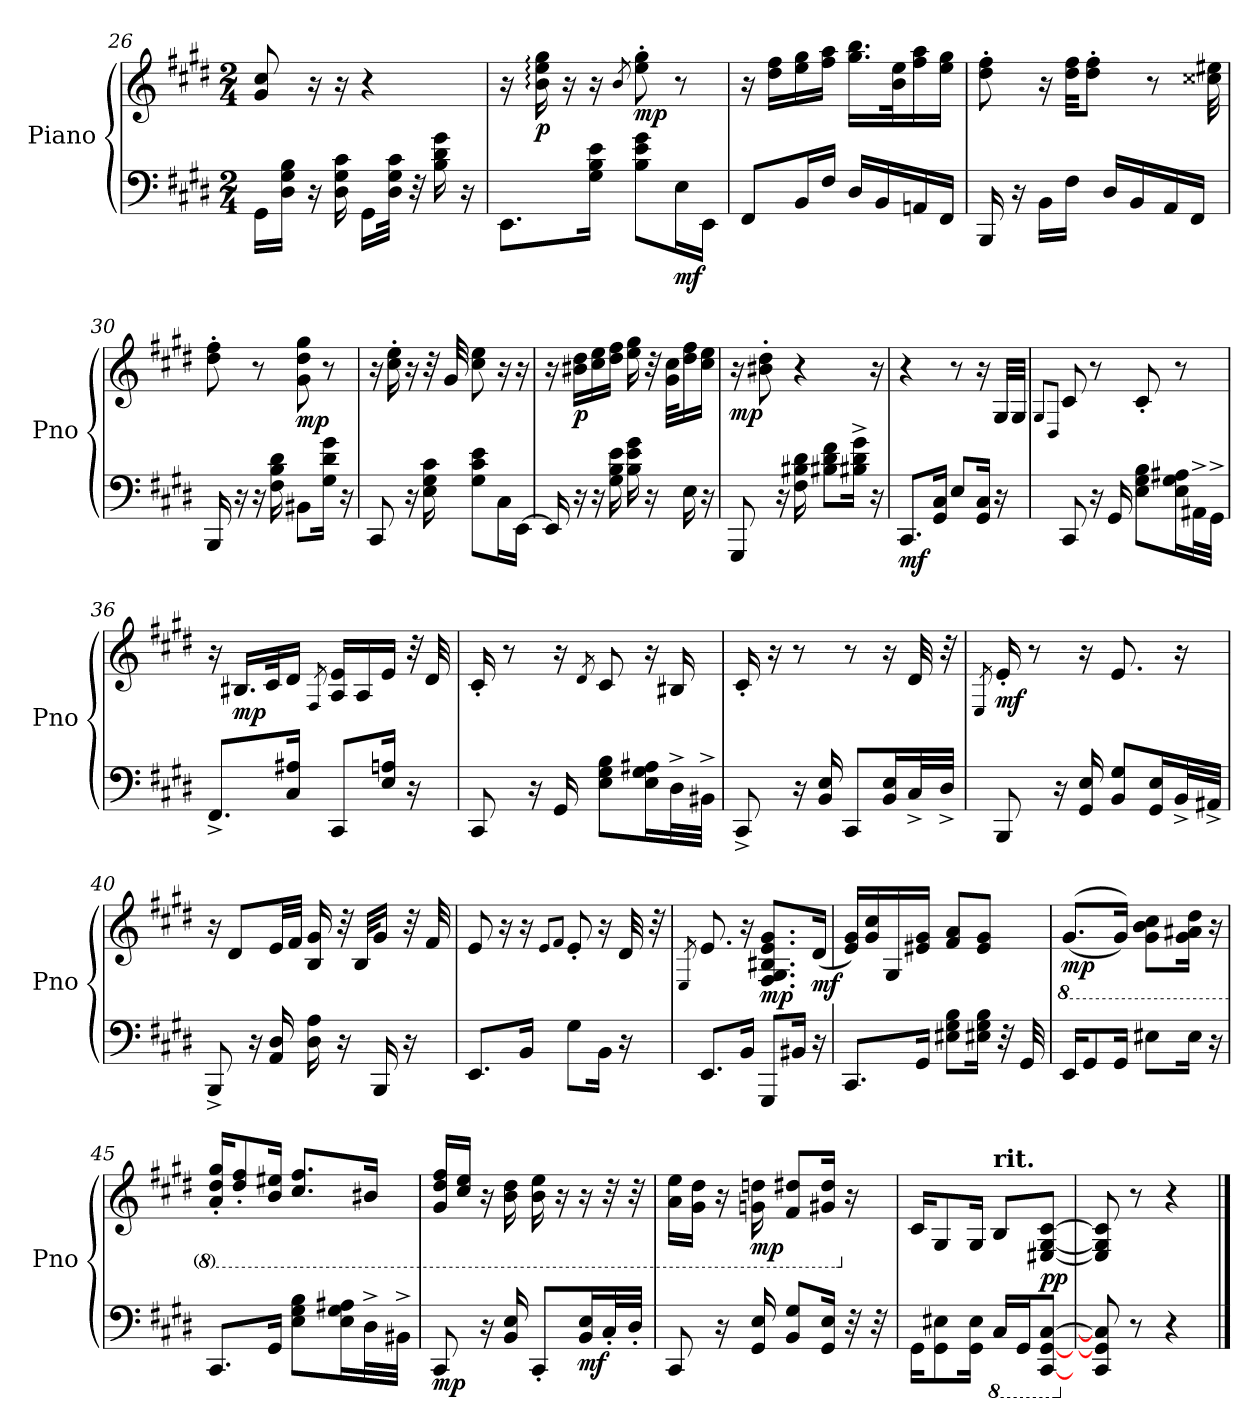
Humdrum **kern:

**kern	**kern	**dynam
*part1	*part1	*part1
*staff2	*staff1	*staff1/2
*I"Piano	*	*
*I'Pno	*	*
*clefF4	*clefG2	*
*k[f#c#g#d#]	*k[f#c#g#d#]	*
*M2/4	*M2/4	*
=26	=26	=26
16GG#\LL	8g#/ 8cc#/	.
16D#\ 16G#\ 16B\JJ	.	.
16r	16r	.
16D#\ 16G#\ 16c#\	16r	.
16GG#\LL	4r	.
32D#\ 32G#\ 32c#\JJk	.	.
32r	.	.
16B\ 16d#\ 16g#\	.	.
16r	.	.
=27	=27	=27
8.EE\L	16r	.
!	!	!LO:DY:b
.	16b\: 16ee\: 16gg#\:	p
.	16r	.
16G#\ 16B\ 16e\Jk	16r	.
.	8qb/	.
!	!	!LO:DY:b
8B\ 8e\ 8g#\L	8ee\' 8gg#\'	mp
!	!	!LO:DY:b=2
16E\L	8r	mf
16EE\JJ	.	.
!!LO:LB:g=z
=28	=28	=28
8FF#/L	16r	.
.	16dd#\ 16ff#\LL	.
16BB/L	16ee\ 16gg#\	.
16F#/JJ	16ff#\ 16aa\JJ	.
16D#/LL	16.gg#\ 16.bb\LL	.
16BB/	.	.
.	32b\ 32ee\K	.
16AAn/	16ff#\ 16aa\	.
16FF#/JJ	16ee\ 16gg#\JJ	.
=29	=29	=29
16BBB/	8dd#\' 8ff#\'	.
16r	.	.
16BB\LL	16r	.
16F#\JJ	32dd#\ 32ff#\KKL	.
.	8dd#\' 8ff#\'J	.
16D#/LL	.	.
16BB/	.	.
.	8r	.
16AA/	.	.
16FF#/JJ	.	.
.	32cc##X\ 32ee#X\	.
=30	=30	=30
16BBB/	8dd#\' 8ff#\'	.
16r	.	.
16r	8r	.
16F#\ 16B\ 16d#\	.	.
!	!	!LO:DY:b
8BB#X\L	8g#\ 8dd#\ 8gg#\	mp
16G#\ 16d#\ 16g#\Jk	8r	.
16r	.	.
=31	=31	=31
8CC#/	16r	.
.	16cc#\' 16ee\'	.
16r	16r	.
16E\ 16G#\ 16c#\	32r	.
.	32g#/	.
8G#\ 8c#\ 8e\L	8cc#\ 8ee\	.
16C#\L	16r	.
[16EE\JJ	16r	.
=32	=32	=32
16EE/]	16r	.
!	!	!LO:DY:b
16r	16b#X\ 16dd#\LL	p
16r	16cc#\ 16ee\	.
16G#\ 16B\ 16e\	16dd#\ 16ff#\JJ	.
16B\ 16e\ 16g#\	16ee\ 16gg#\	.
16r	32r	.
.	32g#\ 32cc#\KLL	.
16E\	16dd#\ 16ff#\	.
16r	16cc#\ 16ee\JJ	.
!!LO:LB:g=z
=33	=33	=33
!	!	!LO:DY:b
8GGG#/	16r	mp
.	8b#X\' 8dd#\'	.
16r	.	.
16F#\ 16B#X\ 16d#\	4r	.
8B#X\ 8d#\ 8f#\L	.	.
16B#X\^ 16d#\^ 16g#\^Jk	.	.
16r	16r	.
=34	=34	=34
!	!	!LO:DY:b=2
8.CC#/L	4r	mf
16GG#/ 16C#/Jk	.	.
8E/L	8r	.
16GG#/ 16C#/Jk	16r	.
16r	32G#/LLL	.
.	32G#/JJJ	.
=35	=35	=35
.	8qG#/L	.
.	8qD#/J	.
8CC#/	8c#/	.
16r	8r	.
16GG#/	.	.
8E\ 8G#\ 8B\L	8c#'/	.
16E\ 16G#\ 16A#X\L	8r	.
32AA#X^\L	.	.
32GG#^\JJJ	.	.
=36	=36	=36
8.FF#^/L	16r	.
!	!	!LO:DY:b
.	16.B#X/LL	mp
.	32c#/K	.
16C#/ 16A#X/Jk	16d#/JJ	.
.	8qF#/	.
8CC#/L	16A/ 16e/LL	.
.	16A/	.
16E/ 16An/Jk	16e/JJ	.
16r	32r	.
.	32d#/	.
=37	=37	=37
8CC#/	16c#'/	.
.	8r	.
16r	.	.
16GG#/	16r	.
.	8qd#/	.
8E\ 8G#\ 8B\L	8c#/	.
16E\ 16G#\ 16A#X\L	16r	.
32D#^\L	16B#X/	.
32BB#X^\JJJ	.	.
!!LO:LB:g=z
=38	=38	=38
8CC#^/	16c#'/	.
.	16r	.
16r	8r	.
16BB/ 16E/	.	.
8CC#/L	8r	.
16BB/ 16E/L	16r	.
32C#^/L	32d#/	.
32D#^/JJJ	32r	.
=39	=39	=39
.	8qE/	.
!	!	!LO:DY:b
8BBB/	16e'/	mf
.	8r	.
16r	.	.
16GG#/ 16E/	16r	.
8BB/ 8G#/L	8.e/	.
16GG#/ 16E/L	.	.
32BB^/L	16r	.
32AA#X^/JJJ	.	.
=40	=40	=40
8BBB^/	16r	.
.	8d#/L	.
16r	.	.
16AA/ 16D#/	32e/LL	.
.	32f#/JJJ	.
16D#\ 16A\	16B/ 16g#/	.
16r	32r	.
.	32B/KLL	.
16BBB/	16g#/JJ	.
16r	32r	.
.	32f#/	.
=41	=41	=41
8.EE/L	8e/	.
.	16r	.
16BB/Jk	16r	.
.	8qe/L	.
.	8qf#/J	.
8G#\L	8e'/	.
16BB\Jk	16r	.
16r	32d#/	.
.	32r	.
=42	=42	=42
.	8qE/	.
8.EE/L	8.e/	.
16BB/Jk	16r	.
!	!	!LO:DY:b
8GGG#/L	8.F#/ 8.G#/ 8.B#X/ 8.e/ 8.g#/L	mp
16BB#X/Jk	.	.
!	!	!LO:DY:b
16r	(>16d#/Jk	mf
!!LO:PB:g=z
=43	=43	=43
8.CC#/L	16e/ 16g#/LL)	.
.	16g#/ 16cc#/	.
.	16G#/	.
16GG#/Jk	16e#X/ 16g#/JJ	.
8E#X\ 8G#\ 8B\L	8f#/ 8a/L	.
16E#X\ 16G#\ 16B\Jk	8e#/ 8g#/J	.
32r	.	.
32GG#/	.	.
=44	=44	=44
*	*8ba	*
!	!	!LO:DY:b
16EE/KL	(>(>8.G#/L	mp
8GG#/	.	.
16GG#/Jk	16G#/Jk))	.
8E#X\L	8G#\ 8B\ 8c#\L	.
16E#\Jk	16G#\ 16A#X\ 16d#\Jk	.
16r	16r	.
=45	=45	=45
8.CC#/L	16A/' 16d#/' 16g#/'KL	.
.	8d#/' 8f#/'	.
16GG#/Jk	16B/ 16e#X/Jk	.
8E\ 8G#\ 8B\L	8.c#/ 8.f#/L	.
16E\ 16G#\ 16A#X\L	.	.
32D#^\L	16B#X/Jk	.
32BB#X^\JJJ	.	.
=46	=46	=46
!	!	!LO:DY:b=2
8CC#/	16G#/ 16d#/ 16f#/LL	mp
.	16c#/ 16e/JJ	.
16r	16r	.
16BB/ 16E/	16B\ 16d#\	.
8CC#'/L	16B\ 16e\	.
.	16r	.
!	!	!LO:DY:b=2
16BB/ 16E/L	16r	mf
32C#'/L	32r	.
32D#'/JJJ	32r	.
=47	=47	=47
8CC#/	16A\ 16e\LL	.
.	16G#\ 16d#\JJ	.
16r	16r	.
!	!	!LO:DY:b
16GG#/ 16E/	16Gn\ 16dn\	mp
8BB/ 8G#/L	8F#/ 8d#X/L	.
16GG#/ 16E/Jk	16G#X/ 16d#/Jk	.
*	*X8ba	*
32r	16r	.
32r	.	.
=48	=48	=48
16GG#\KL	16c#/KL	.
8GG#\ 8E#X\	8G#/	.
16GG#\ 16E#\Jk	16G#/Jk	.
*8ba	*	*
!	!LO:TX:a:B:t=rit.	!
16CC#/LL	8B/L	.
16GGG#/J	.	.
!	!	!LO:DY:b
[8CCC#/ [8GGG#/ [8CC#/J	[8E#X/ [8G#/ [8c#/J	pp
!!LO:LB:g=z
=49	=49	=49
*X8ba	*	*
8CC#/] 8GG#/] 8C#/]	8E#/] 8G#/] 8c#/]	.
8r	8r	.
4r	4r	.
==	==	==
*-	*-	*-
